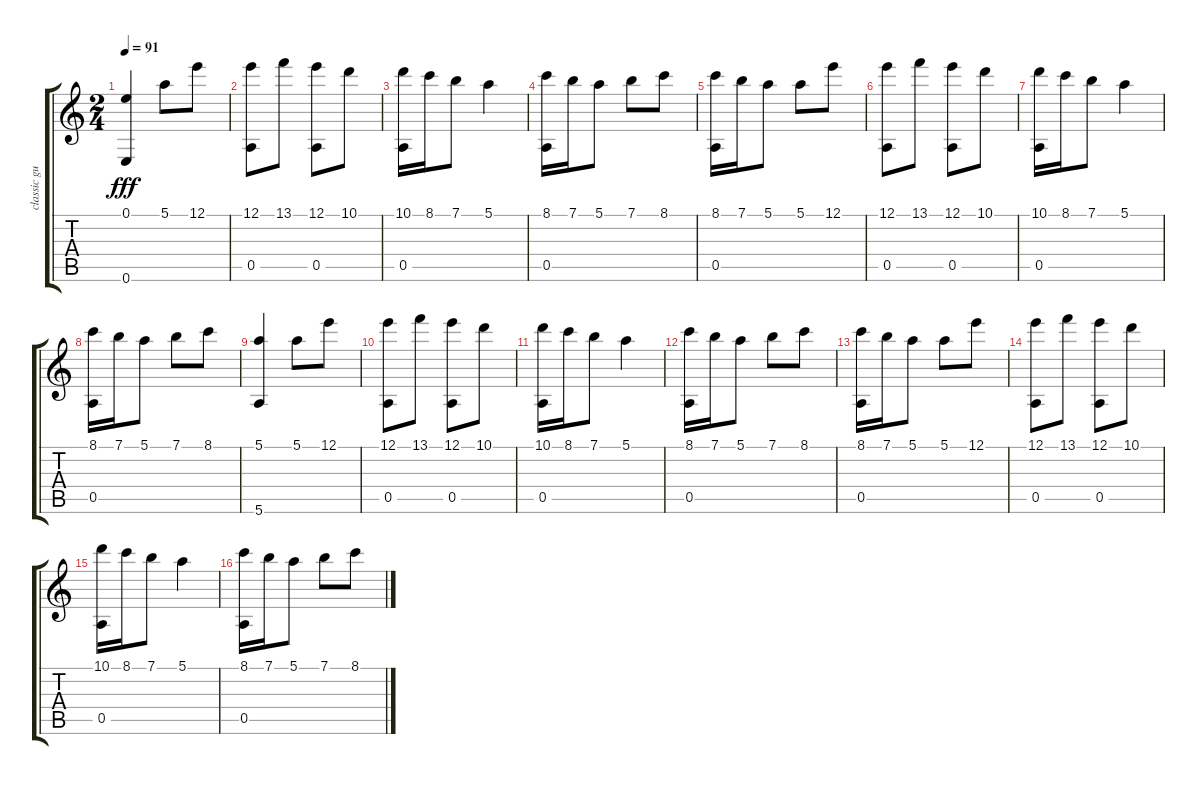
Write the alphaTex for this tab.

\track ("classic guitar" "classic gu") {instrument acousticguitarnylon}
\staff {score tabs}
\tuning (E4 B3 G3 D3 A2 E2) {hide}
\ts (2 4)
\tempo 91
\clef g2
\ks c
(0.1 0.6).4{dy fff} 5.1.8 12.1.8 |
(12.1 0.5).8 13.1.8 (12.1 0.5).8 10.1.8 |
(10.1 0.5).16 8.1.16 7.1.8 5.1.4 |
(8.1 0.5).16 7.1.16 5.1.8 7.1.8 8.1.8 |
(8.1 0.5).16 7.1.16 5.1.8 5.1.8 12.1.8 |
(12.1 0.5).8 13.1.8 (12.1 0.5).8 10.1.8 |
(10.1 0.5).16 8.1.16 7.1.8 5.1.4 |
(8.1 0.5).16 7.1.16 5.1.8 7.1.8 8.1.8 |
(5.1 5.6).4 5.1.8 12.1.8 |
(12.1 0.5).8 13.1.8 (12.1 0.5).8 10.1.8 |
(10.1 0.5).16 8.1.16 7.1.8 5.1.4 |
(8.1 0.5).16 7.1.16 5.1.8 7.1.8 8.1.8 |
(8.1 0.5).16 7.1.16 5.1.8 5.1.8 12.1.8 |
(12.1 0.5).8 13.1.8 (12.1 0.5).8 10.1.8 |
(10.1 0.5).16 8.1.16 7.1.8 5.1.4 |
(8.1 0.5).16 7.1.16 5.1.8 7.1.8 8.1.8
